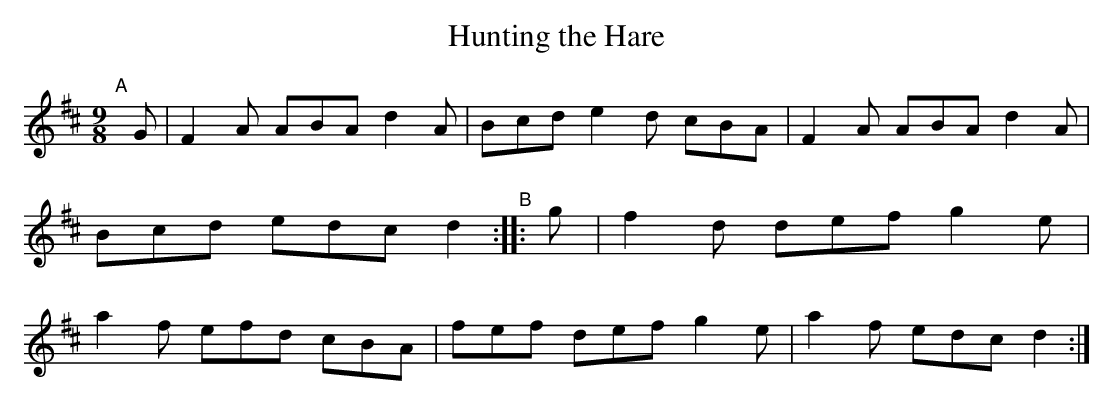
X:1
T: Hunting the Hare
M: 9/8
L: 1/8
K: D
"^A"[|]G | F2A ABA d2A | Bcd e2d cBA | F2A ABA d2A | Bcd edc d2 \
"^B":: g | f2d def g2e | a2f efd cBA | fef def g2e | a2f edc d2 :|
